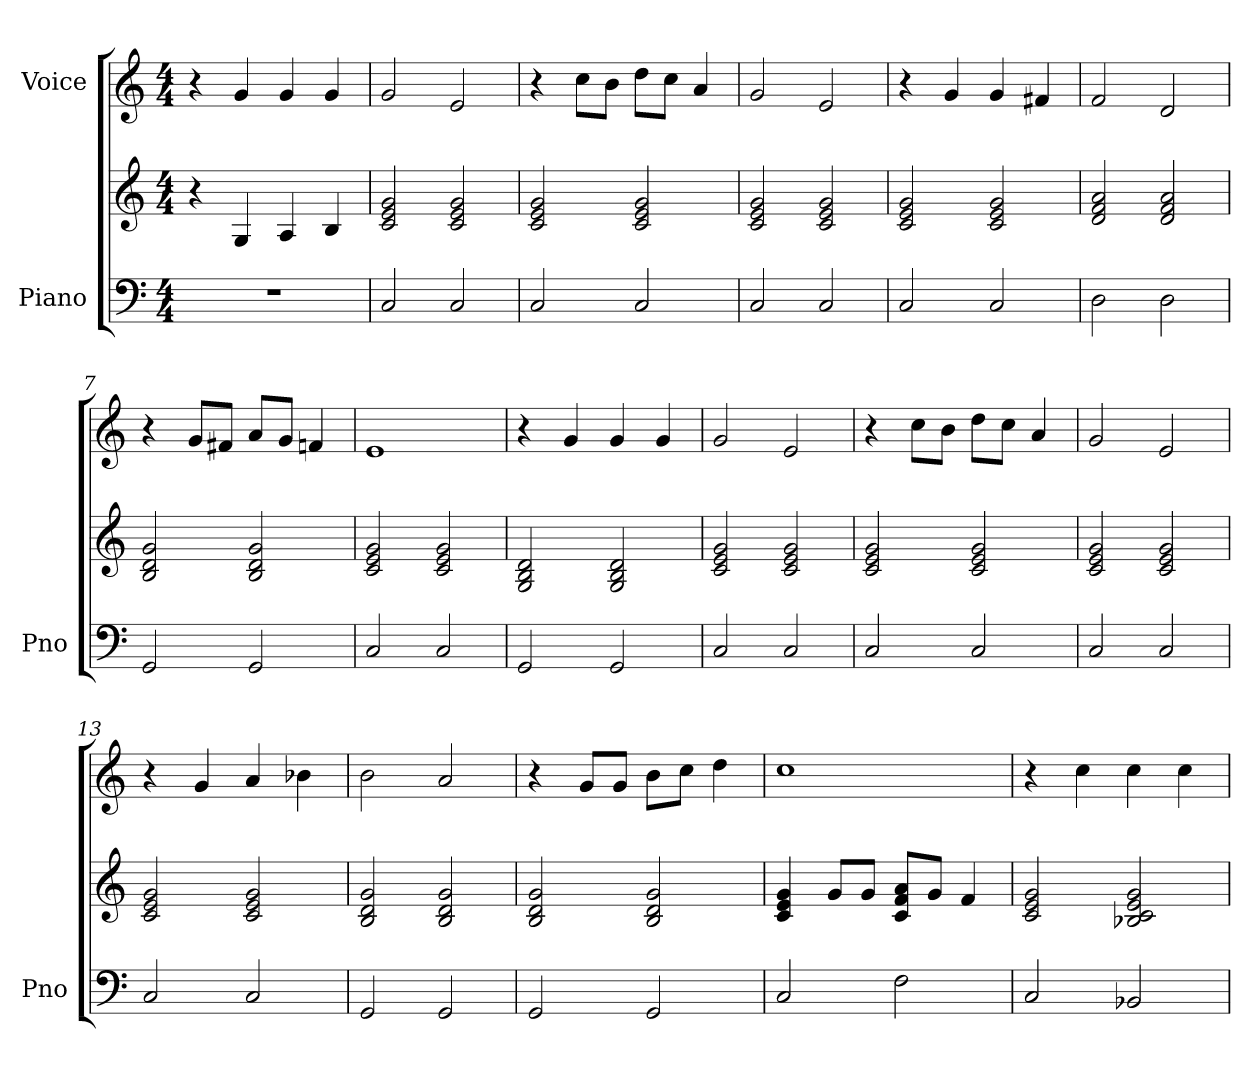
**kern	**kern	**kern
*part2	*part2	*part1
*staff3	*staff2	*staff1
*I"Piano	*	*I"Voice
*I'Pno	*	*
*clefF4	*clefG2	*clefG2
*k[]	*k[]	*k[]
*M4/4	*M4/4	*M4/4
=1	=1	=1
1r	4r	4r
.	4G/	4g/
.	4A/	4g/
.	4B/	4g/
=2	=2	=2
2C/	2c/ 2e/ 2g/	2g/
2C/	2c/ 2e/ 2g/	2e/
=3	=3	=3
2C/	2c/ 2e/ 2g/	4r
.	.	8cc\L
.	.	8b\J
2C/	2c/ 2e/ 2g/	8dd\L
.	.	8cc\J
.	.	4a/
=4	=4	=4
2C/	2c/ 2e/ 2g/	2g/
2C/	2c/ 2e/ 2g/	2e/
=5	=5	=5
2C/	2c/ 2e/ 2g/	4r
.	.	4g/
2C/	2c/ 2e/ 2g/	4g/
.	.	4f#X/
=6	=6	=6
2D\	2d/ 2f/ 2a/	2f/
2D\	2d/ 2f/ 2a/	2d/
=7	=7	=7
2GG/	2B/ 2d/ 2g/	4r
.	.	8g/L
.	.	8f#X/J
2GG/	2B/ 2d/ 2g/	8a/L
.	.	8g/J
.	.	4fn/
=8	=8	=8
2C/	2c/ 2e/ 2g/	1e
2C/	2c/ 2e/ 2g/	.
=9	=9	=9
2GG/	2G/ 2B/ 2d/	4r
.	.	4g/
2GG/	2G/ 2B/ 2d/	4g/
.	.	4g/
!!LO:LB:g=z
=10	=10	=10
2C/	2c/ 2e/ 2g/	2g/
2C/	2c/ 2e/ 2g/	2e/
=11	=11	=11
2C/	2c/ 2e/ 2g/	4r
.	.	8cc\L
.	.	8b\J
2C/	2c/ 2e/ 2g/	8dd\L
.	.	8cc\J
.	.	4a/
=12	=12	=12
2C/	2c/ 2e/ 2g/	2g/
2C/	2c/ 2e/ 2g/	2e/
=13	=13	=13
2C/	2c/ 2e/ 2g/	4r
.	.	4g/
2C/	2c/ 2e/ 2g/	4a/
.	.	4b-X\
=14	=14	=14
2GG/	2B/ 2d/ 2g/	2b\
2GG/	2B/ 2d/ 2g/	2a/
=15	=15	=15
2GG/	2B/ 2d/ 2g/	4r
.	.	8g/L
.	.	8g/J
2GG/	2B/ 2d/ 2g/	8b\L
.	.	8cc\J
.	.	4dd\
=16	=16	=16
2C/	4c/ 4e/ 4g/	1cc
.	8g/L	.
.	8g/J	.
2F\	8c/ 8f/ 8a/L	.
.	8g/J	.
.	4f/	.
=17	=17	=17
2C/	2c/ 2e/ 2g/	4r
.	.	4cc\
2BB-X/	2B-X/ 2c/ 2e/ 2g/	4cc\
.	.	4cc\
=	=	=
*-	*-	*-
